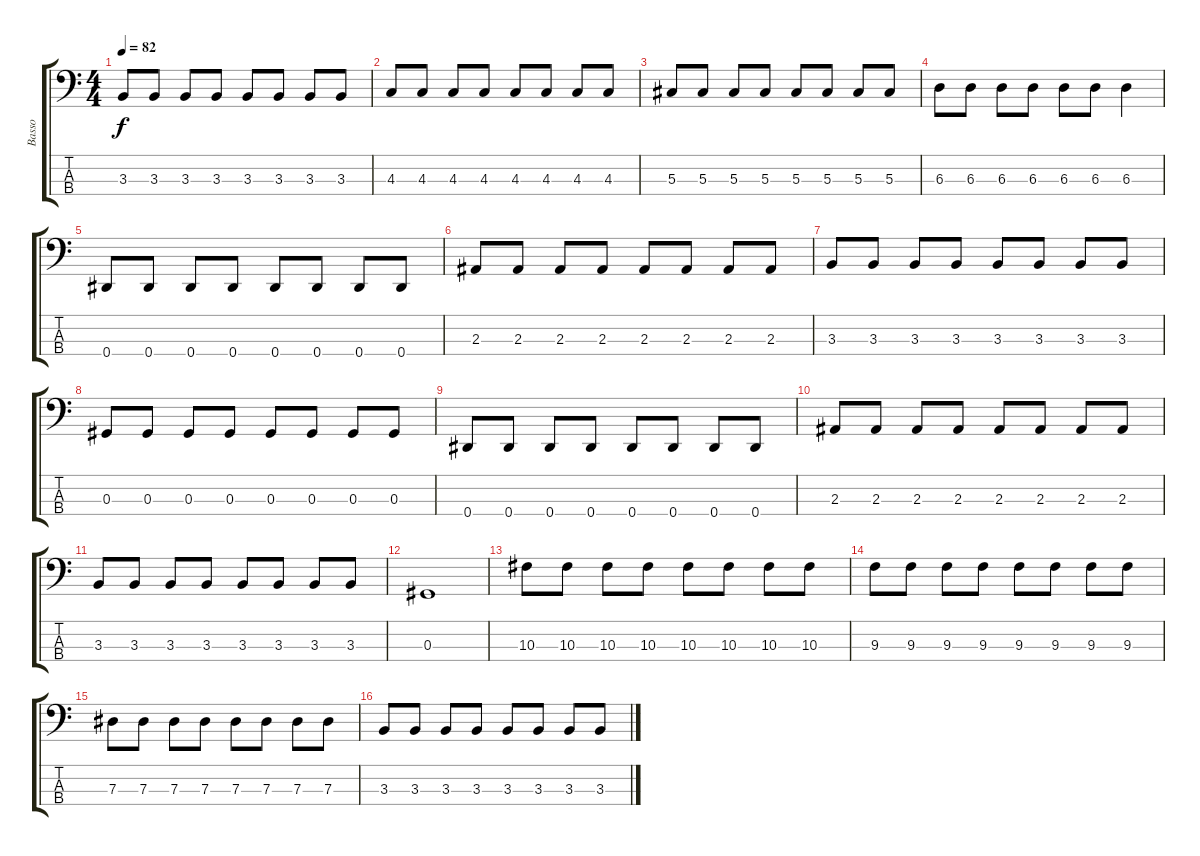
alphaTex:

\track ("Basso" "Basso") {instrument electricbassfinger}
\staff {score tabs}
\tuning (Gb2 Db2 Ab1 Eb1) {hide}
\ts (4 4)
\tempo 82
\clef f4
\ks c
3.3.8{dy f} 3.3.8 3.3.8 3.3.8 3.3.8 3.3.8 3.3.8 3.3.8 |
4.3.8 4.3.8 4.3.8 4.3.8 4.3.8 4.3.8 4.3.8 4.3.8 |
5.3.8 5.3.8 5.3.8 5.3.8 5.3.8 5.3.8 5.3.8 5.3.8 |
6.3.8 6.3.8 6.3.8 6.3.8 6.3.8 6.3.8 6.3.4 |
0.4.8 0.4.8 0.4.8 0.4.8 0.4.8 0.4.8 0.4.8 0.4.8 |
2.3.8 2.3.8 2.3.8 2.3.8 2.3.8 2.3.8 2.3.8 2.3.8 |
3.3.8 3.3.8 3.3.8 3.3.8 3.3.8 3.3.8 3.3.8 3.3.8 |
0.3.8 0.3.8 0.3.8 0.3.8 0.3.8 0.3.8 0.3.8 0.3.8 |
0.4.8 0.4.8 0.4.8 0.4.8 0.4.8 0.4.8 0.4.8 0.4.8 |
2.3.8 2.3.8 2.3.8 2.3.8 2.3.8 2.3.8 2.3.8 2.3.8 |
3.3.8 3.3.8 3.3.8 3.3.8 3.3.8 3.3.8 3.3.8 3.3.8 |
0.3.1 |
10.3.8 10.3.8 10.3.8 10.3.8 10.3.8 10.3.8 10.3.8 10.3.8 |
9.3.8 9.3.8 9.3.8 9.3.8 9.3.8 9.3.8 9.3.8 9.3.8 |
7.3.8 7.3.8 7.3.8 7.3.8 7.3.8 7.3.8 7.3.8 7.3.8 |
3.3.8 3.3.8 3.3.8 3.3.8 3.3.8 3.3.8 3.3.8 3.3{ss}.8
